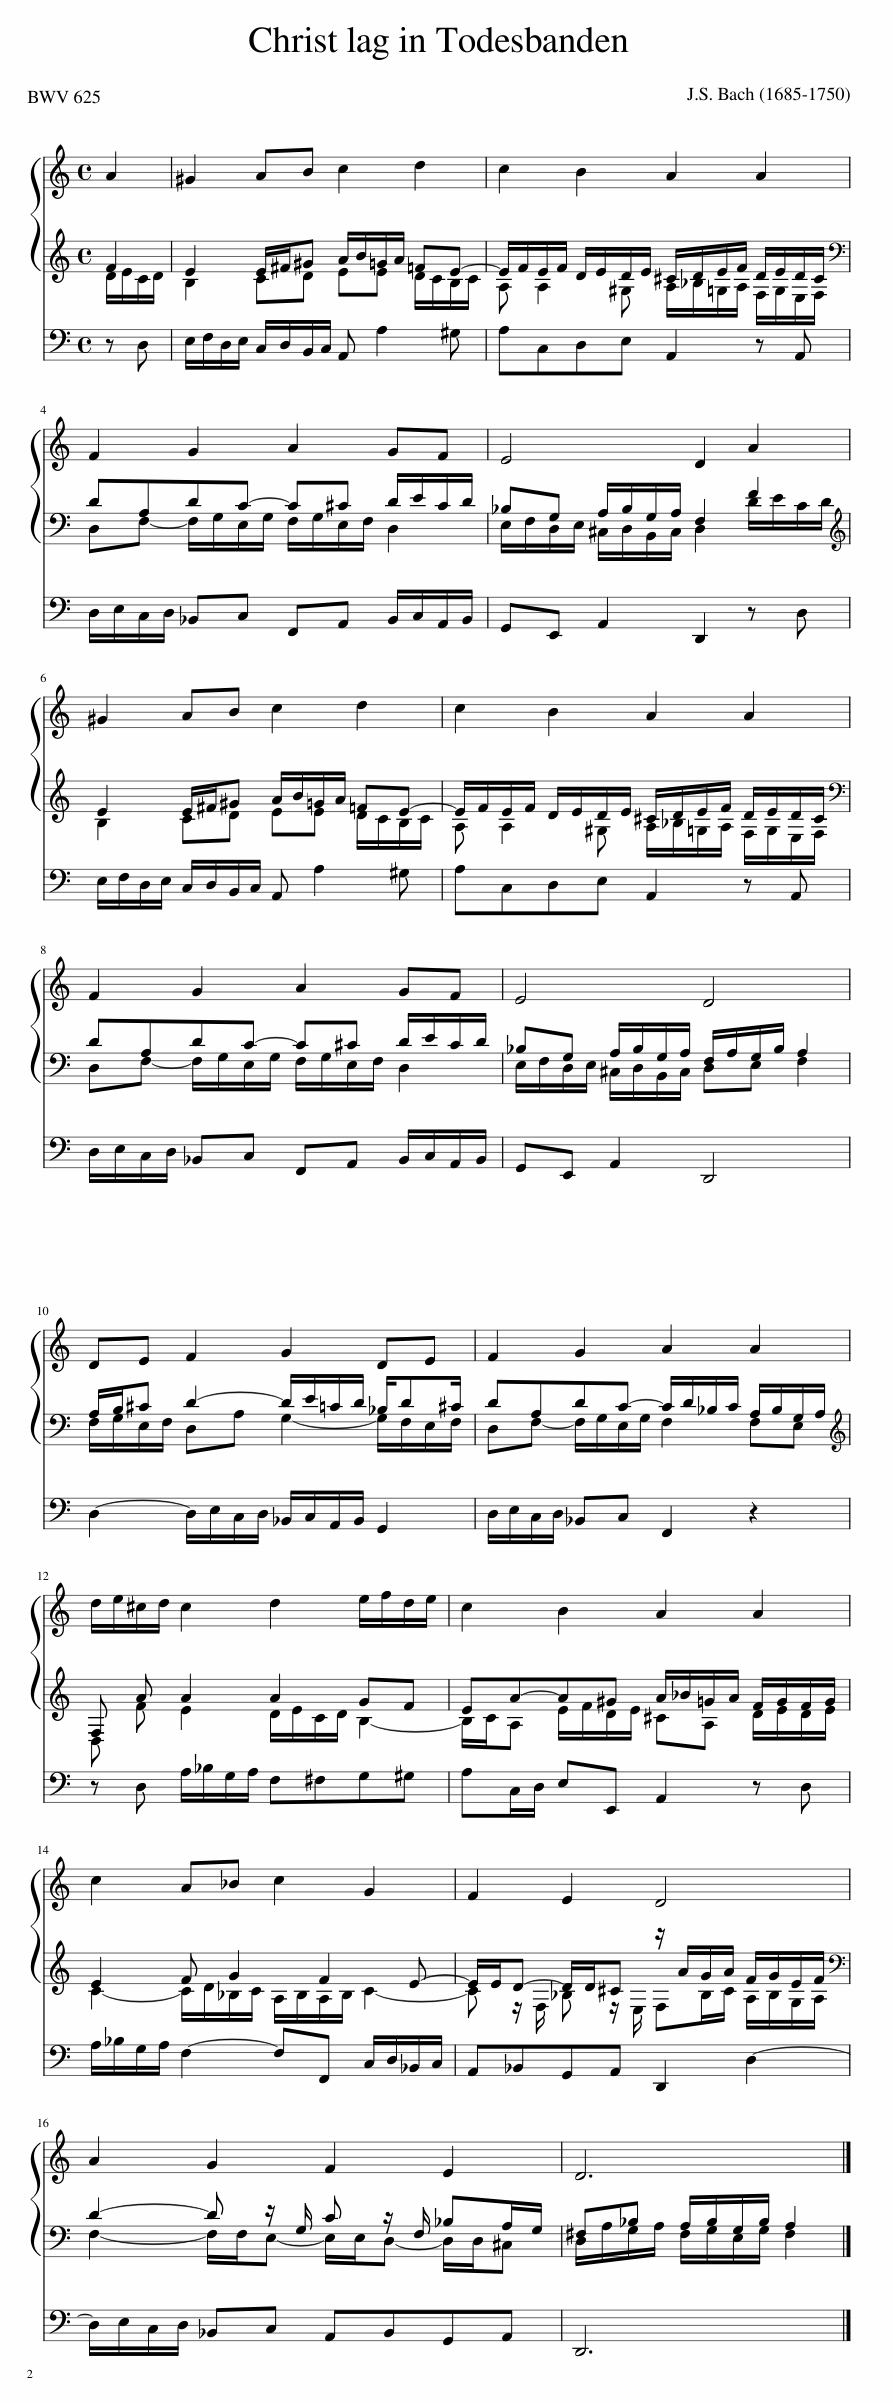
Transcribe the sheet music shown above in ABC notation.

X:1
%%score { 1 ( 2 3 ) } 4
L:1/8
Q:1/4=40
M:4/4
I:linebreak $
K:C
V:1 treble
V:2 treble
V:3 treble
V:4 bass
V:1
!f! A2 | ^G2 AB c2 d2 | c2 B2 A2 A2 |$ F2 G2 A2 GF | E4 D2 A2 |$ %5
 ^G2 AB c2 d2 | c2 B2 A2 A2 |$ F2 G2 A2 GF | E4 D4 |$ DE F2 G2 DE | %10
 F2 G2 A2 A2 |$ d/e/^c/d/ c2 d2 e/f/d/e/ | c2 B2 A2 A2 |$ c2 A_B c2 G2 | F2 E2 D4 |$ %15
 A2 G2 F2 E2 | D6 |] %17
V:2
!mf! F2 | E2 E/^F/^G A/B/=G/A/ =FE- | E/F/E/F/ D/E/D/E/ ^C/D/E/F/ D/E/D/C/ |$[K:bass] DA,DC- C^C D/E/C/D/ | _B,G, A,/B,/G,/A,/ F,2 F2 |$ %5
[K:treble] E2 E/^F/^G A/B/=G/A/ =FE- | E/F/E/F/ D/E/D/E/ ^C/D/E/F/ D/E/D/C/ |$[K:bass] DA,DC- C^C D/E/C/D/ | _B,G, A,/B,/G,/A,/ F,/A,/G,/B,/ A,2 |$ A,/B,/^C D2- D/E/=C/D/ _B,/D^C/ | %10
 DA,DC- C/D/_B,/C/ A,/B,/G,/A,/ |$[K:treble] F, A A2 A2 GF | EA-A^G A/_B/=G/A/ F/G/F/G/ |$ E2 F G2 F2 E- | E/E/D- D/D/^C z/ A/G/A/ F/G/E/F/ |$ %15
[K:bass] D2- D z/ G,/ C z/ F,/ _B,A,/G,/ | ^F,_B, A,/B,/G,/B,/ A,2 |] %17
V:3
 D/E/C/D/ | B,2 CD EE D/C/B,/C/ | A, A,2 ^G, A,/_B,/=G,/A,/ F,/G,/E,/F,/ |$[K:bass] D,F,- F,/G,/E,/G,/ F,/G,/E,/F,/ D,2 | E,/F,/D,/E,/ ^C,/D,/B,,/C,/ D,2 D/E/C/D/ |$ %5
[K:treble] B,2 CD EE D/C/B,/C/ | A, A,2 ^G, A,/_B,/=G,/A,/ F,/G,/E,/F,/ |$[K:bass] D,F,- F,/G,/E,/G,/ F,/G,/E,/F,/ D,2 | E,/F,/D,/E,/ ^C,/D,/B,,/C,/ D,E, F,2 |$ F,/G,/E,/F,/ D,A, G,2- G,/F,/E,/F,/ | %10
 D,F,- F,/G,/E,/G,/ F,2 F,E, |$[K:treble] D, F E2 D/E/C/D/ B,2- | B,/C/A, E/F/D/E/ ^CA, D/E/D/E/ |$ C2- C/D/_B,/C/ A,/B,/A,/B,/ C2- | C z/ F,/ _B, z/ E,/ F,B,/^C/ A,/B,/G,/A,/ |$ %15
[K:bass] F,2- F,/F,/E,- E,/E,/D,- D,/D,/^C, | D,/A,/G,/A,/ ^F,/G,/E,/G,/ F,2 |] %17
V:4
!mf! z D, | E,/F,/D,/E,/ C,/D,/B,,/C,/ A,, A,2 ^G, | A,C,D,E, A,,2 z A,, |$ D,/E,/C,/D,/ _B,,C, F,,A,, B,,/C,/A,,/B,,/ | G,,E,, A,,2 D,,2 z D, |$ %5
 E,/F,/D,/E,/ C,/D,/B,,/C,/ A,, A,2 ^G, | A,C,D,E, A,,2 z A,, |$ D,/E,/C,/D,/ _B,,C, F,,A,, B,,/C,/A,,/B,,/ | G,,E,, A,,2 D,,4 |$ D,2- D,/E,/C,/D,/ _B,,/C,/A,,/B,,/ G,,2 | %10
 D,/E,/C,/D,/ _B,,C, F,,2 z2 |$ z D, A,/_B,/G,/A,/ F,^F,G,^G, | A,C,/D,/ E,E,, A,,2 z D, |$ A,/_B,/G,/A,/ F,2- F,F,, C,/D,/_B,,/C,/ | A,,_B,,G,,A,, D,,2 D,2- |$ %15
 D,/E,/C,/D,/ _B,,C, A,,B,,G,,A,, | D,,6 |] %17
